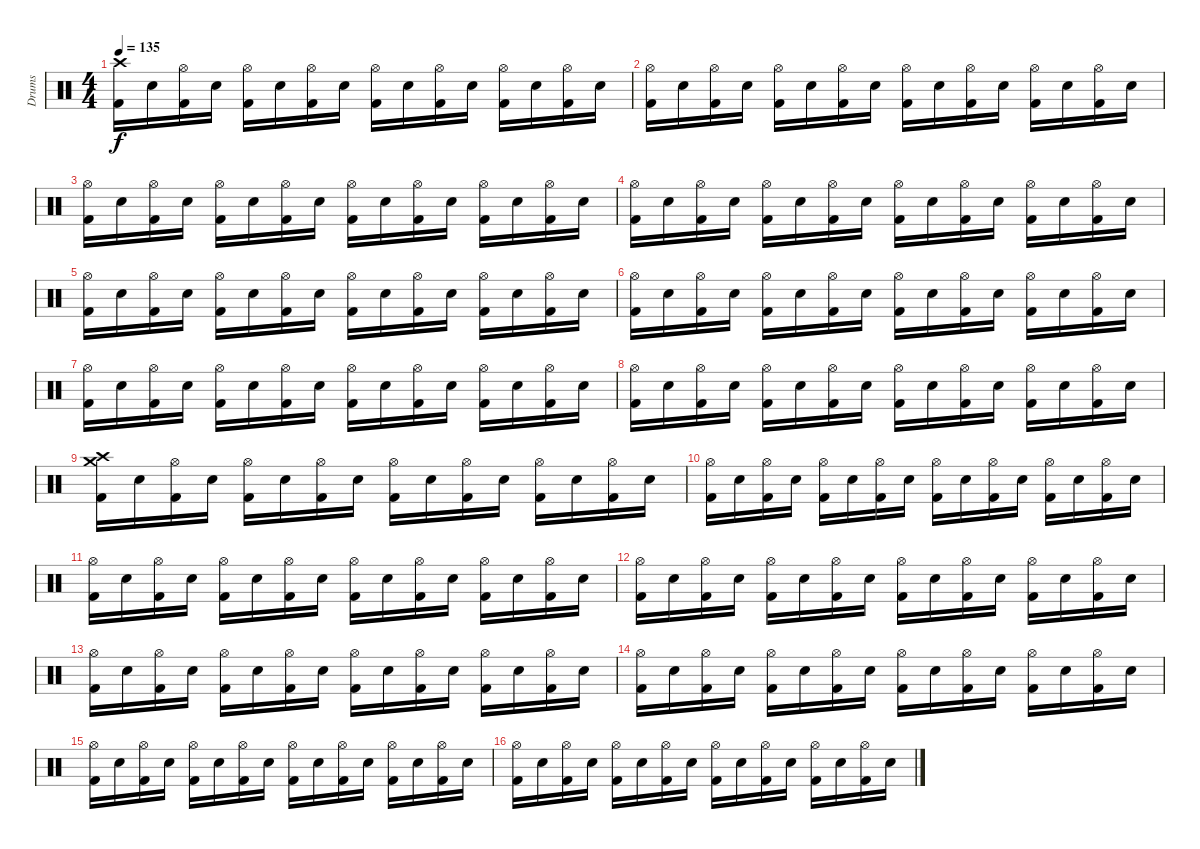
\track ("Drums" "Drums") {instrument percussion}
\staff {score}
\articulation defaults
\ts (4 4)
\tempo 135
\clef neutral
\ks c
("Crash high (hit)" "Kick (hit) 2").16{dy f} "Electric Snare (hit)".16 ("Hi-Hat (open)" "Kick (hit) 2").16 "Electric Snare (hit)".16 ("Hi-Hat (open)" "Kick (hit) 2").16 "Electric Snare (hit)".16 ("Hi-Hat (open)" "Kick (hit) 2").16 "Electric Snare (hit)".16 ("Hi-Hat (open)" "Kick (hit) 2").16 "Electric Snare (hit)".16 ("Hi-Hat (open)" "Kick (hit) 2").16 "Electric Snare (hit)".16 ("Hi-Hat (open)" "Kick (hit) 2").16 "Electric Snare (hit)".16 ("Hi-Hat (open)" "Kick (hit) 2").16 "Electric Snare (hit)".16 |
("Hi-Hat (open)" "Kick (hit) 2").16 "Electric Snare (hit)".16 ("Hi-Hat (open)" "Kick (hit) 2").16 "Electric Snare (hit)".16 ("Hi-Hat (open)" "Kick (hit) 2").16 "Electric Snare (hit)".16 ("Hi-Hat (open)" "Kick (hit) 2").16 "Electric Snare (hit)".16 ("Hi-Hat (open)" "Kick (hit) 2").16 "Electric Snare (hit)".16 ("Hi-Hat (open)" "Kick (hit) 2").16 "Electric Snare (hit)".16 ("Hi-Hat (open)" "Kick (hit) 2").16 "Electric Snare (hit)".16 ("Hi-Hat (open)" "Kick (hit) 2").16 "Electric Snare (hit)".16 |
("Hi-Hat (open)" "Kick (hit) 2").16 "Electric Snare (hit)".16 ("Hi-Hat (open)" "Kick (hit) 2").16 "Electric Snare (hit)".16 ("Hi-Hat (open)" "Kick (hit) 2").16 "Electric Snare (hit)".16 ("Hi-Hat (open)" "Kick (hit) 2").16 "Electric Snare (hit)".16 ("Hi-Hat (open)" "Kick (hit) 2").16 "Electric Snare (hit)".16 ("Hi-Hat (open)" "Kick (hit) 2").16 "Electric Snare (hit)".16 ("Hi-Hat (open)" "Kick (hit) 2").16 "Electric Snare (hit)".16 ("Hi-Hat (open)" "Kick (hit) 2").16 "Electric Snare (hit)".16 |
("Hi-Hat (open)" "Kick (hit) 2").16 "Electric Snare (hit)".16 ("Hi-Hat (open)" "Kick (hit) 2").16 "Electric Snare (hit)".16 ("Hi-Hat (open)" "Kick (hit) 2").16 "Electric Snare (hit)".16 ("Hi-Hat (open)" "Kick (hit) 2").16 "Electric Snare (hit)".16 ("Hi-Hat (open)" "Kick (hit) 2").16 "Electric Snare (hit)".16 ("Hi-Hat (open)" "Kick (hit) 2").16 "Electric Snare (hit)".16 ("Hi-Hat (open)" "Kick (hit) 2").16 "Electric Snare (hit)".16 ("Hi-Hat (open)" "Kick (hit) 2").16 "Electric Snare (hit)".16 |
("Hi-Hat (open)" "Kick (hit) 2").16 "Electric Snare (hit)".16 ("Hi-Hat (open)" "Kick (hit) 2").16 "Electric Snare (hit)".16 ("Hi-Hat (open)" "Kick (hit) 2").16 "Electric Snare (hit)".16 ("Hi-Hat (open)" "Kick (hit) 2").16 "Electric Snare (hit)".16 ("Hi-Hat (open)" "Kick (hit) 2").16 "Electric Snare (hit)".16 ("Hi-Hat (open)" "Kick (hit) 2").16 "Electric Snare (hit)".16 ("Hi-Hat (open)" "Kick (hit) 2").16 "Electric Snare (hit)".16 ("Hi-Hat (open)" "Kick (hit) 2").16 "Electric Snare (hit)".16 |
("Hi-Hat (open)" "Kick (hit) 2").16 "Electric Snare (hit)".16 ("Hi-Hat (open)" "Kick (hit) 2").16 "Electric Snare (hit)".16 ("Hi-Hat (open)" "Kick (hit) 2").16 "Electric Snare (hit)".16 ("Hi-Hat (open)" "Kick (hit) 2").16 "Electric Snare (hit)".16 ("Hi-Hat (open)" "Kick (hit) 2").16 "Electric Snare (hit)".16 ("Hi-Hat (open)" "Kick (hit) 2").16 "Electric Snare (hit)".16 ("Hi-Hat (open)" "Kick (hit) 2").16 "Electric Snare (hit)".16 ("Hi-Hat (open)" "Kick (hit) 2").16 "Electric Snare (hit)".16 |
("Hi-Hat (open)" "Kick (hit) 2").16 "Electric Snare (hit)".16 ("Hi-Hat (open)" "Kick (hit) 2").16 "Electric Snare (hit)".16 ("Hi-Hat (open)" "Kick (hit) 2").16 "Electric Snare (hit)".16 ("Hi-Hat (open)" "Kick (hit) 2").16 "Electric Snare (hit)".16 ("Hi-Hat (open)" "Kick (hit) 2").16 "Electric Snare (hit)".16 ("Hi-Hat (open)" "Kick (hit) 2").16 "Electric Snare (hit)".16 ("Hi-Hat (open)" "Kick (hit) 2").16 "Electric Snare (hit)".16 ("Hi-Hat (open)" "Kick (hit) 2").16 "Electric Snare (hit)".16 |
("Hi-Hat (open)" "Kick (hit) 2").16 "Electric Snare (hit)".16 ("Hi-Hat (open)" "Kick (hit) 2").16 "Electric Snare (hit)".16 ("Hi-Hat (open)" "Kick (hit) 2").16 "Electric Snare (hit)".16 ("Hi-Hat (open)" "Kick (hit) 2").16 "Electric Snare (hit)".16 ("Hi-Hat (open)" "Kick (hit) 2").16 "Electric Snare (hit)".16 ("Hi-Hat (open)" "Kick (hit) 2").16 "Electric Snare (hit)".16 ("Hi-Hat (open)" "Kick (hit) 2").16 "Electric Snare (hit)".16 ("Hi-Hat (open)" "Kick (hit) 2").16 "Electric Snare (hit)".16 |
("Crash high (hit)" "Crash medium (hit)" "Kick (hit) 2").16 "Electric Snare (hit)".16 ("Hi-Hat (open)" "Kick (hit) 2").16 "Electric Snare (hit)".16 ("Hi-Hat (open)" "Kick (hit) 2").16 "Electric Snare (hit)".16 ("Hi-Hat (open)" "Kick (hit) 2").16 "Electric Snare (hit)".16 ("Hi-Hat (open)" "Kick (hit) 2").16 "Electric Snare (hit)".16 ("Hi-Hat (open)" "Kick (hit) 2").16 "Electric Snare (hit)".16 ("Hi-Hat (open)" "Kick (hit) 2").16 "Electric Snare (hit)".16 ("Hi-Hat (open)" "Kick (hit) 2").16 "Electric Snare (hit)".16 |
("Hi-Hat (open)" "Kick (hit) 2").16 "Electric Snare (hit)".16 ("Hi-Hat (open)" "Kick (hit) 2").16 "Electric Snare (hit)".16 ("Hi-Hat (open)" "Kick (hit) 2").16 "Electric Snare (hit)".16 ("Hi-Hat (open)" "Kick (hit) 2").16 "Electric Snare (hit)".16 ("Hi-Hat (open)" "Kick (hit) 2").16 "Electric Snare (hit)".16 ("Hi-Hat (open)" "Kick (hit) 2").16 "Electric Snare (hit)".16 ("Hi-Hat (open)" "Kick (hit) 2").16 "Electric Snare (hit)".16 ("Hi-Hat (open)" "Kick (hit) 2").16 "Electric Snare (hit)".16 |
("Hi-Hat (open)" "Kick (hit) 2").16 "Electric Snare (hit)".16 ("Hi-Hat (open)" "Kick (hit) 2").16 "Electric Snare (hit)".16 ("Hi-Hat (open)" "Kick (hit) 2").16 "Electric Snare (hit)".16 ("Hi-Hat (open)" "Kick (hit) 2").16 "Electric Snare (hit)".16 ("Hi-Hat (open)" "Kick (hit) 2").16 "Electric Snare (hit)".16 ("Hi-Hat (open)" "Kick (hit) 2").16 "Electric Snare (hit)".16 ("Hi-Hat (open)" "Kick (hit) 2").16 "Electric Snare (hit)".16 ("Hi-Hat (open)" "Kick (hit) 2").16 "Electric Snare (hit)".16 |
("Hi-Hat (open)" "Kick (hit) 2").16 "Electric Snare (hit)".16 ("Hi-Hat (open)" "Kick (hit) 2").16 "Electric Snare (hit)".16 ("Hi-Hat (open)" "Kick (hit) 2").16 "Electric Snare (hit)".16 ("Hi-Hat (open)" "Kick (hit) 2").16 "Electric Snare (hit)".16 ("Hi-Hat (open)" "Kick (hit) 2").16 "Electric Snare (hit)".16 ("Hi-Hat (open)" "Kick (hit) 2").16 "Electric Snare (hit)".16 ("Hi-Hat (open)" "Kick (hit) 2").16 "Electric Snare (hit)".16 ("Hi-Hat (open)" "Kick (hit) 2").16 "Electric Snare (hit)".16 |
("Hi-Hat (open)" "Kick (hit) 2").16 "Electric Snare (hit)".16 ("Hi-Hat (open)" "Kick (hit) 2").16 "Electric Snare (hit)".16 ("Hi-Hat (open)" "Kick (hit) 2").16 "Electric Snare (hit)".16 ("Hi-Hat (open)" "Kick (hit) 2").16 "Electric Snare (hit)".16 ("Hi-Hat (open)" "Kick (hit) 2").16 "Electric Snare (hit)".16 ("Hi-Hat (open)" "Kick (hit) 2").16 "Electric Snare (hit)".16 ("Hi-Hat (open)" "Kick (hit) 2").16 "Electric Snare (hit)".16 ("Hi-Hat (open)" "Kick (hit) 2").16 "Electric Snare (hit)".16 |
("Hi-Hat (open)" "Kick (hit) 2").16 "Electric Snare (hit)".16 ("Hi-Hat (open)" "Kick (hit) 2").16 "Electric Snare (hit)".16 ("Hi-Hat (open)" "Kick (hit) 2").16 "Electric Snare (hit)".16 ("Hi-Hat (open)" "Kick (hit) 2").16 "Electric Snare (hit)".16 ("Hi-Hat (open)" "Kick (hit) 2").16 "Electric Snare (hit)".16 ("Hi-Hat (open)" "Kick (hit) 2").16 "Electric Snare (hit)".16 ("Hi-Hat (open)" "Kick (hit) 2").16 "Electric Snare (hit)".16 ("Hi-Hat (open)" "Kick (hit) 2").16 "Electric Snare (hit)".16 |
("Hi-Hat (open)" "Kick (hit) 2").16 "Electric Snare (hit)".16 ("Hi-Hat (open)" "Kick (hit) 2").16 "Electric Snare (hit)".16 ("Hi-Hat (open)" "Kick (hit) 2").16 "Electric Snare (hit)".16 ("Hi-Hat (open)" "Kick (hit) 2").16 "Electric Snare (hit)".16 ("Hi-Hat (open)" "Kick (hit) 2").16 "Electric Snare (hit)".16 ("Hi-Hat (open)" "Kick (hit) 2").16 "Electric Snare (hit)".16 ("Hi-Hat (open)" "Kick (hit) 2").16 "Electric Snare (hit)".16 ("Hi-Hat (open)" "Kick (hit) 2").16 "Electric Snare (hit)".16 |
("Hi-Hat (open)" "Kick (hit) 2").16 "Electric Snare (hit)".16 ("Hi-Hat (open)" "Kick (hit) 2").16 "Electric Snare (hit)".16 ("Hi-Hat (open)" "Kick (hit) 2").16 "Electric Snare (hit)".16 ("Hi-Hat (open)" "Kick (hit) 2").16 "Electric Snare (hit)".16 ("Hi-Hat (open)" "Kick (hit) 2").16 "Electric Snare (hit)".16 ("Hi-Hat (open)" "Kick (hit) 2").16 "Electric Snare (hit)".16 ("Hi-Hat (open)" "Kick (hit) 2").16 "Electric Snare (hit)".16 ("Hi-Hat (open)" "Kick (hit) 2").16 "Electric Snare (hit)".16
